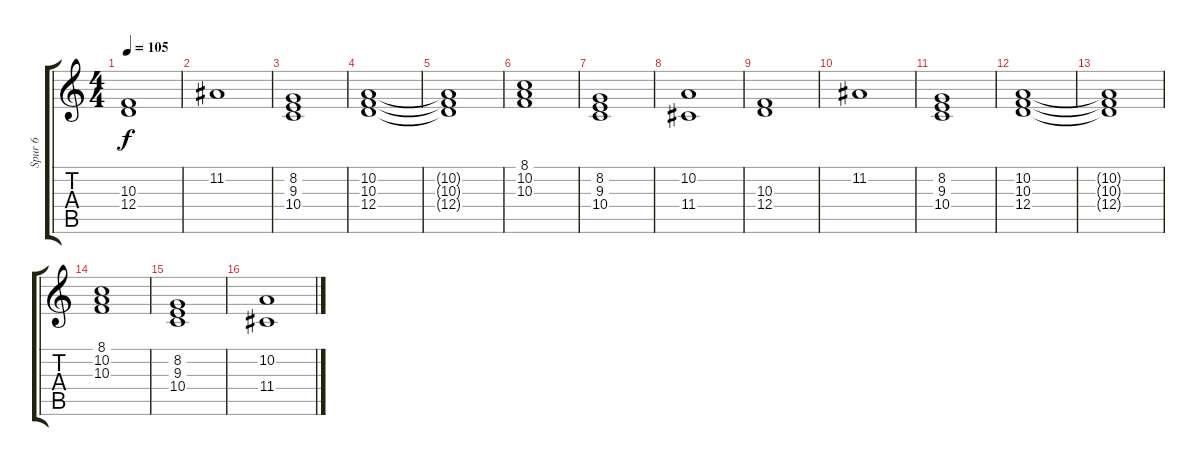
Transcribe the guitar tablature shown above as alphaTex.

\track ("Spur 6" "Spur 6") {instrument pad2warm}
\staff {score tabs}
\tuning (E4 B3 G3 D3 A2 E2) {hide}
\ts (4 4)
\tempo 105
\clef g2
\ks c
(10.3 12.4).1{dy f} |
11.2.1 |
(8.2 9.3 10.4).1 |
(10.2 10.3 12.4).1 |
(10.2{t} 10.3{t} 12.4{t}).1 |
(8.1 10.2 10.3).1 |
(8.2 9.3 10.4).1 |
(10.2 11.4).1 |
(10.3 12.4).1 |
11.2.1 |
(8.2 9.3 10.4).1 |
(10.2 10.3 12.4).1 |
(10.2{t} 10.3{t} 12.4{t}).1 |
(8.1 10.2 10.3).1 |
(8.2 9.3 10.4).1 |
(10.2 11.4).1
